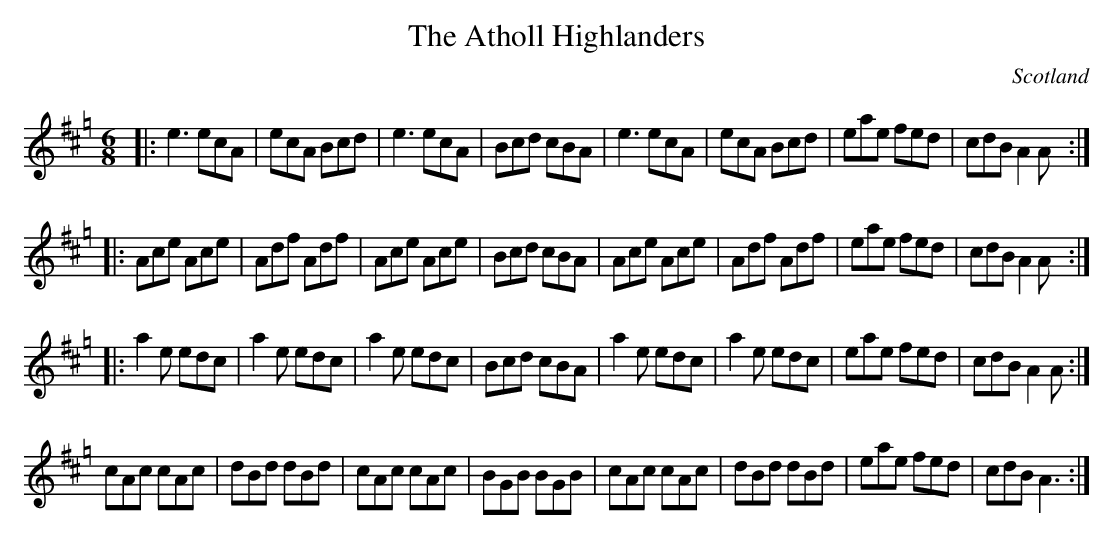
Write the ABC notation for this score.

X:1
T:Atholl Highlanders, The
O:Scotland
M:6/8
K:Hp
|: e3 ecA | ecA Bcd | e3 ecA | Bcd cBA |\
e3 ecA | ecA Bcd | eae fed | cdB A2A :|*
|: Ace Ace | Adf Adf | Ace Ace | Bcd cBA |\
Ace Ace | Adf Adf | eae fed | cdB A2A :|*
|:a2e edc | a2e edc | a2e edc | Bcd cBA |\
a2e edc | a2e edc | eae fed | cdB A2A :|*
 cAc cAc | dBd dBd | cAc cAc | BGB BGB |\
cAc cAc | dBd dBd | eae fed | cdB A3 :|**
